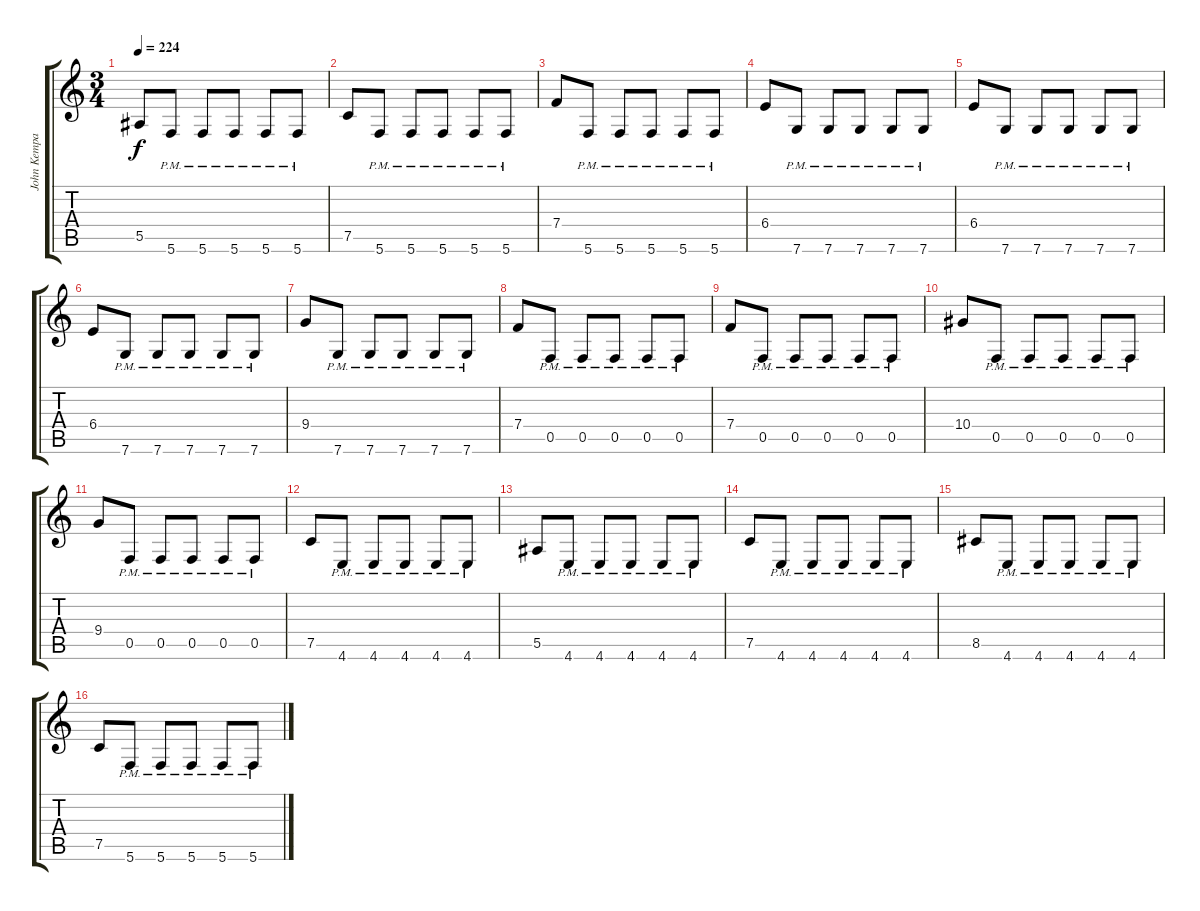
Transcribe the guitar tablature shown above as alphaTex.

\track ("John Kempainen" "John Kempa") {instrument distortionguitar}
\staff {score tabs}
\tuning (C4 G3 Eb3 Bb2 F2 C2) {hide}
\ts (3 4)
\tempo 224
\clef g2
\ks c
5.5.8{dy f} 5.6{pm}.8 5.6{pm}.8 5.6{pm}.8 5.6{pm}.8 5.6{pm}.8 |
7.5.8 5.6{pm}.8 5.6{pm}.8 5.6{pm}.8 5.6{pm}.8 5.6{pm}.8 |
7.4.8 5.6{pm}.8 5.6{pm}.8 5.6{pm}.8 5.6{pm}.8 5.6{pm}.8 |
6.4.8 7.6{pm}.8 7.6{pm}.8 7.6{pm}.8 7.6{pm}.8 7.6{pm}.8 |
6.4.8 7.6{pm}.8 7.6{pm}.8 7.6{pm}.8 7.6{pm}.8 7.6{pm}.8 |
6.4.8 7.6{pm}.8 7.6{pm}.8 7.6{pm}.8 7.6{pm}.8 7.6{pm}.8 |
9.4.8 7.6{pm}.8 7.6{pm}.8 7.6{pm}.8 7.6{pm}.8 7.6{pm}.8 |
7.4.8 0.5{pm}.8 0.5{pm}.8 0.5{pm}.8 0.5{pm}.8 0.5{pm}.8 |
7.4.8 0.5{pm}.8 0.5{pm}.8 0.5{pm}.8 0.5{pm}.8 0.5{pm}.8 |
10.4.8 0.5{pm}.8 0.5{pm}.8 0.5{pm}.8 0.5{pm}.8 0.5{pm}.8 |
9.4.8 0.5{pm}.8 0.5{pm}.8 0.5{pm}.8 0.5{pm}.8 0.5{pm}.8 |
7.5.8 4.6{pm}.8 4.6{pm}.8 4.6{pm}.8 4.6{pm}.8 4.6{pm}.8 |
5.5.8 4.6{pm}.8 4.6{pm}.8 4.6{pm}.8 4.6{pm}.8 4.6{pm}.8 |
7.5.8 4.6{pm}.8 4.6{pm}.8 4.6{pm}.8 4.6{pm}.8 4.6{pm}.8 |
8.5.8 4.6{pm}.8 4.6{pm}.8 4.6{pm}.8 4.6{pm}.8 4.6{pm}.8 |
7.5.8 5.6{pm}.8 5.6{pm}.8 5.6{pm}.8 5.6{pm}.8 5.6{pm}.8
